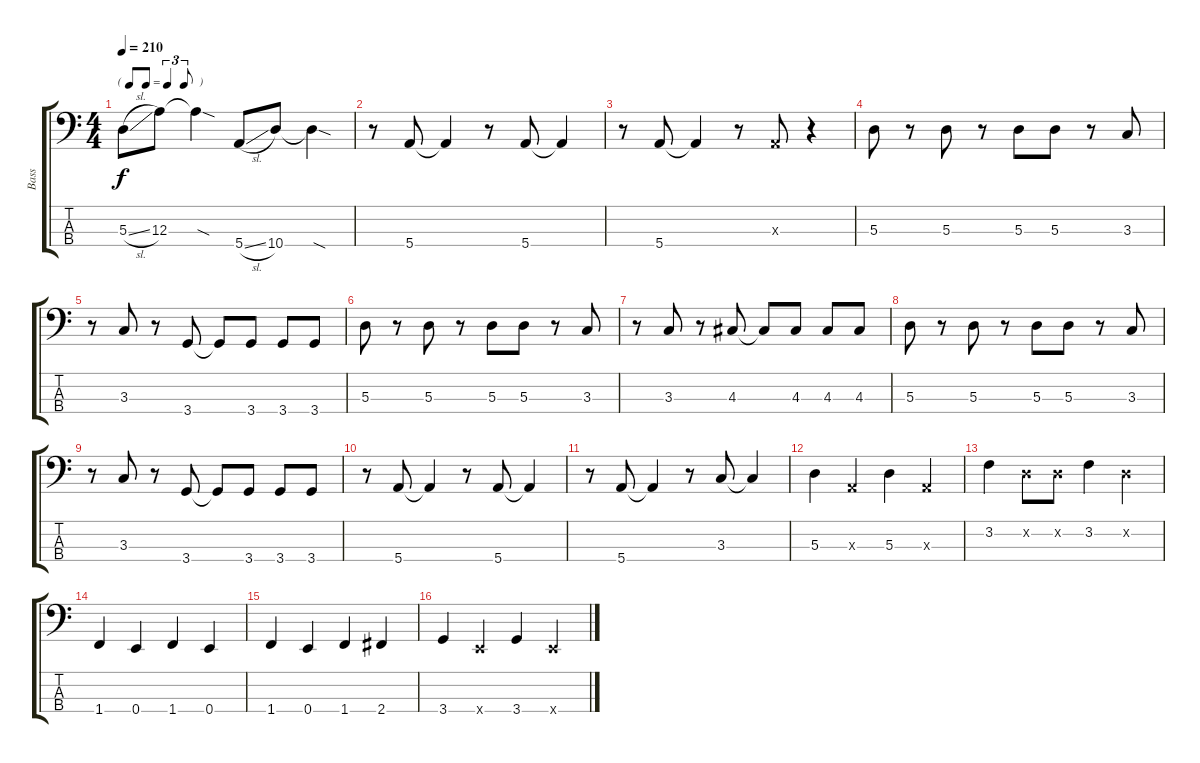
\track ("Bass" "Bass") {instrument electricbassfinger}
\staff {score tabs}
\tuning (G2 D2 A1 E1) {hide}
\ts (4 4)
\tf triplet8th
\tempo 210
\clef f4
\ks c
5.3{sl}.8{dy f} 12.3.8 12.3{sod t}.4 5.4{sl}.8 10.4.8 10.4{sod t}.4 |
r.8 5.4.8 5.4{t}.4 r.8 5.4.8 5.4{t}.4 |
r.8 5.4.8 5.4{t}.4 r.8 0.3{x}.8 r.4 |
5.3.8 r.8 5.3.8 r.8 5.3.8 5.3.8 r.8 3.3.8 |
r.8 3.3.8 r.8 3.4.8 3.4{t}.8 3.4.8 3.4.8 3.4.8 |
5.3.8 r.8 5.3.8 r.8 5.3.8 5.3.8 r.8 3.3.8 |
r.8 3.3.8 r.8 4.3.8 4.3{t}.8 4.3.8 4.3.8 4.3.8 |
5.3.8 r.8 5.3.8 r.8 5.3.8 5.3.8 r.8 3.3.8 |
r.8 3.3.8 r.8 3.4.8 3.4{t}.8 3.4.8 3.4.8 3.4.8 |
r.8 5.4.8 5.4{t}.4 r.8 5.4.8 5.4{t}.4 |
r.8 5.4.8 5.4{t}.4 r.8 3.3.8 3.3{t}.4 |
5.3.4 0.3{x}.4 5.3.4 0.3{x}.4 |
3.2.4 0.2{x}.8 0.2{x}.8 3.2.4 0.2{x}.4 |
1.4.4 0.4.4 1.4.4 0.4.4 |
1.4.4 0.4.4 1.4.4 2.4.4 |
3.4.4 0.4{x}.4 3.4.4 0.4{x}.4
